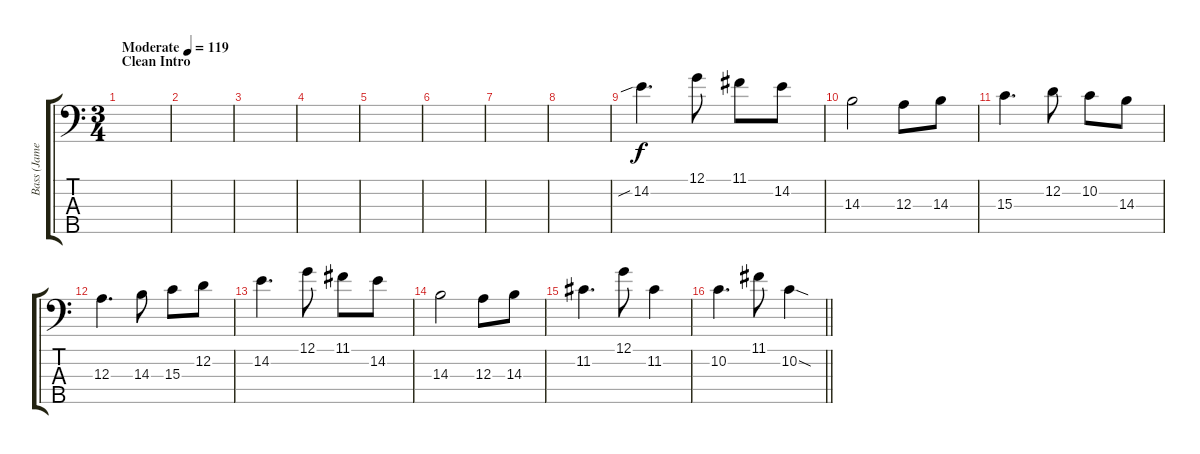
\track ("Bass (James)" "Bass (Jame") {instrument electricbassfinger}
\staff {score tabs}
\tuning (G2 D2 A1 E1 B0) {hide}
\ts (3 4)
\section ("" "Clean Intro")
\tempo (119 "Moderate")
\clef f4
\ks c
|
|
|
|
|
|
|
|
14.2{sib}.4{d} 12.1.8 11.1.8 14.2.8 |
14.3.2 12.3.8 14.3.8 |
15.3.4{d} 12.2.8 10.2.8 14.3.8 |
12.3.4{d} 14.3.8 15.3.8 12.2.8 |
14.2.4{d} 12.1.8 11.1.8 14.2.8 |
14.3.2 12.3.8 14.3.8 |
11.2.4{d} 12.1.8 11.2.4 |
\barLineRight lightlight
10.2.4{d} 11.1.8 10.2{sod}.4
